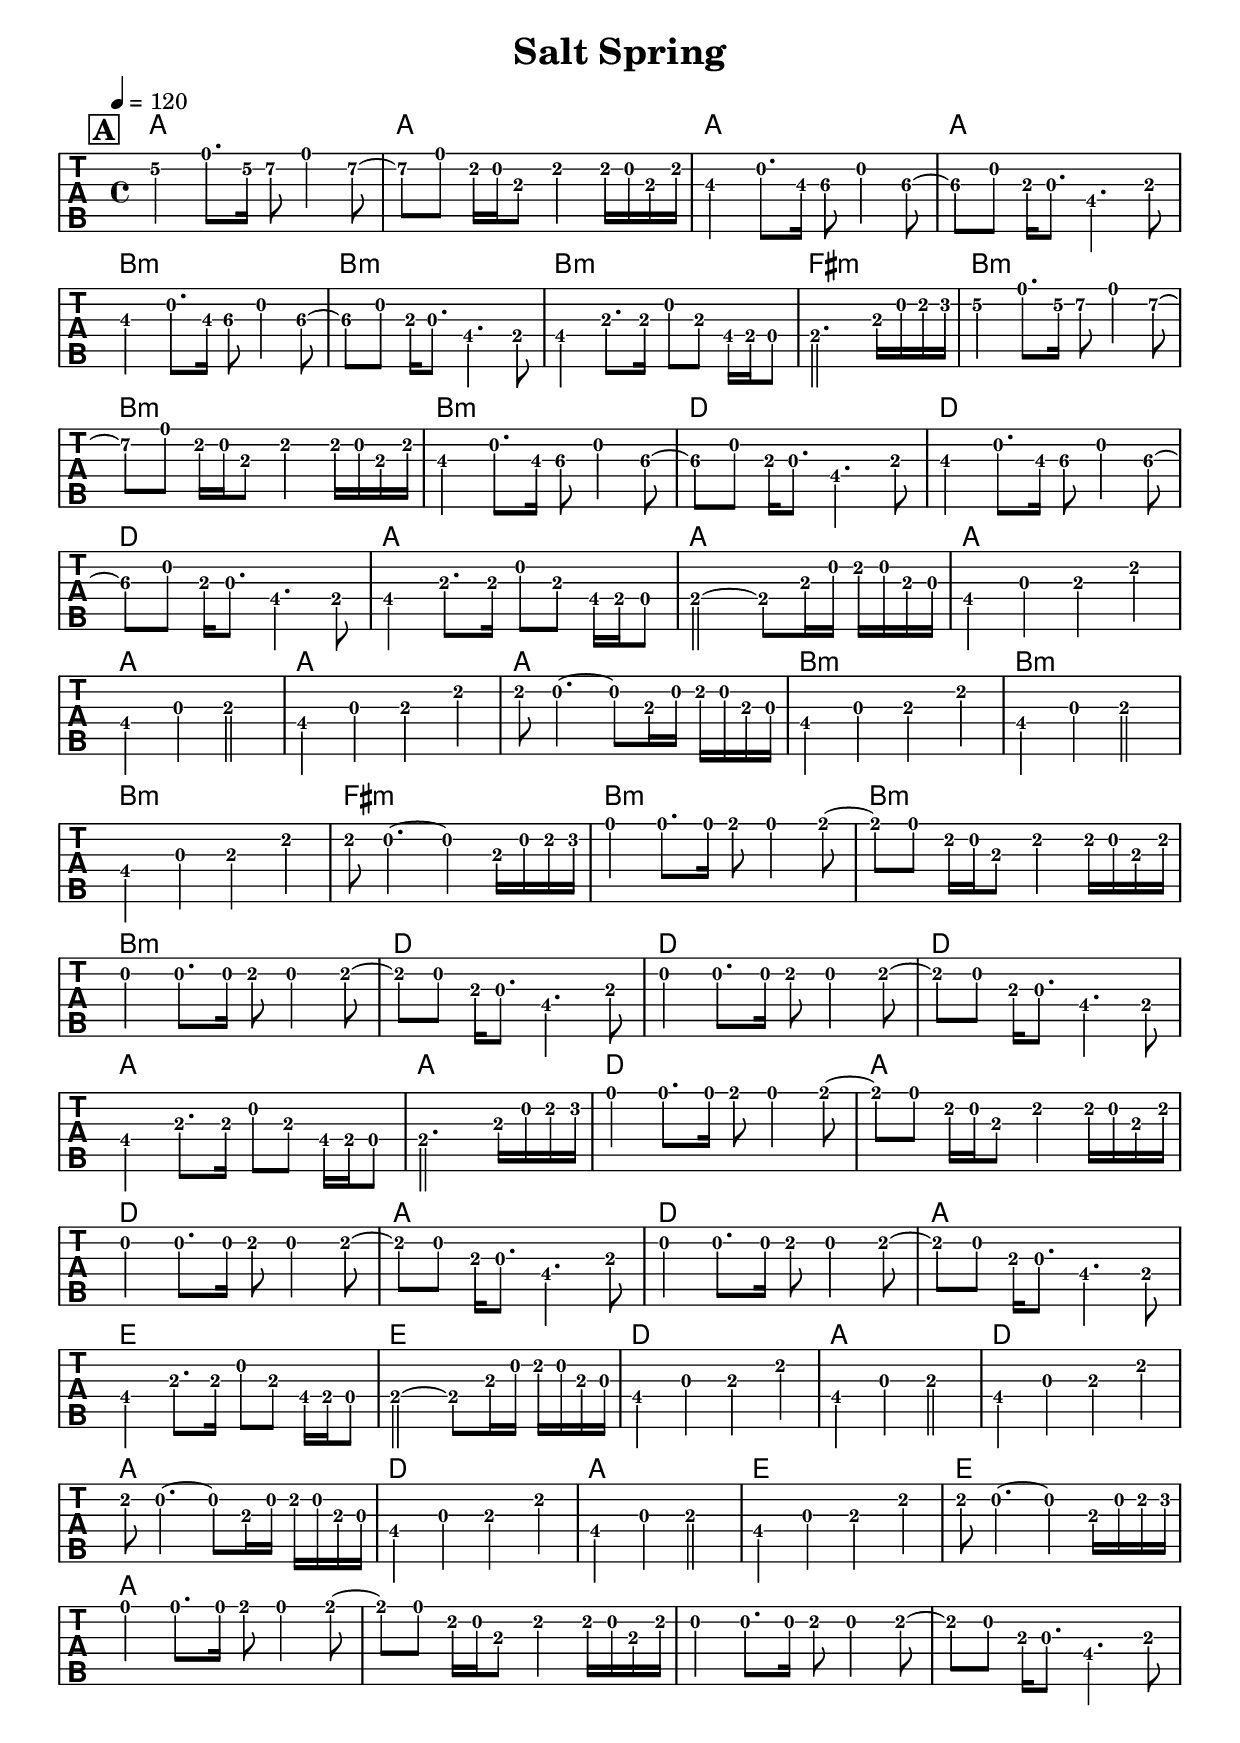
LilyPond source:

%
%
%
\version "2.23.2"
\include "english.ly"
\include "articulate.ly"
\header {
  title = "Salt Spring"
  subtitle = ""
  composer = ""
}

\layout {
  \context {
    \Score
   \omit BarNumber

  }
  indent = 0.0
  \override Voice.StringNumber.stencil = ##f

}
\paper {
  page-count = #1
}

\include "predefined-guitar-fretboards.ly"

chord_music = {
  \time 4/4
  \chordmode  {
    a1 a1 a1 a1 b:m b:m b:m
    fs:m b:m b:m b:m d d d a a a a a a b:m
    b:m b:m fs:m b:m b:m b:m d d d
    a a
    d a d a d a e e
    d a d a d a e e
    a
  }
}

music = {

  \tempo 4 = 120
  \clef moderntab
  \key a \major
  \time 4/4
  \stemDown
  \relative c' {
    \override Score.RehearsalMark.stencil =
    #(make-stencil-boxer 0.15 0.3 ly:text-interface::print)
    \mark \default
    \override Beam.concaveness = #10000
    \set TabStaff.minimumFret = #0
    e4\2 e8. e16\2 fs8\2 e4 fs8\2 ~ fs8\2 e8 cs16 b a8 cs4 cs16 b a cs |
    b4\3 b8. b16\3 cs8\3 b4 cs8\3 ~ cs8\3 b a16 g8. fs4. a8 |
    b4\3 b8. b16\3 cs8\3 b4 cs8\3 ~ cs8\3 b a16 g8. fs4. e8 |
    fs4 a8. a16 b8 a8 fs16 e16 d8 | e2. a16 b16 cs16 d16 |
    e4\2 e8. e16\2 fs8\2 e4 fs8\2 ~ fs8\2 e8 cs16 b a8 cs4 cs16 b a cs |
    b4\3 b8. b16\3 cs8\3 b4 cs8\3 ~ cs8\3 b a16 g8. fs4. a8 |
    b4\3 b8. b16\3 cs8\3 b4 cs8\3 ~ cs8\3 b a16 g8. fs4. e8 |
    fs4 a8. a16 b8 a8 fs16 e16 d8 |
    e2 ~ e8 a16 b16 cs16 b16 a16 g16 | fs4 g4 a4 cs4 | fs,4 g4 a2 |
    fs4 g4 a4 cs4 |
    cs8 b4. ~ b8 a16 b16 cs16 b16 a16 g16 | fs4 g4 a4 cs 4 |
    fs,4 g4 a2 |
    fs4 g4 a4 cs4 | cs8 b4. ~ b4 a16 b cs d | e4 e8. e16 fs8 e4 fs8 ~  |
    fs8 e8 cs16 b16 a8 cs4 cs16 b16 a16 cs |
    b4 b8. b16 cs8 b4 cs8 ~ |
    cs 8 b a16 g8. fs4. a8 |
    b4 b8. b16 cs8 b4 cs8 ~ |
    cs 8 b a16 g8. fs4. e8 |

    fs4 a8. a16 b8 a8 fs16 e16 d8 |
    e2. a16 b16 cs16 d16 | e4 e8. e16 fs8 e4 fs8 ~ |
    fs8 e8 cs16 b a8 cs4 cs16 b16 a16 cs |
    b4 b8. b16 cs8 b4 cs8 ~ | cs8 b8 a16 g8. fs4. a8 |
    b4 b8. b16 cs8 b4 cs8 ~ | cs8 b8 a16 g8. fs4. e8 | fs4 a8. a16 b8 a8 fs16 e d8 |
    e2 ~ e8 a16 b16 cs16 b16 a16 g16 |
    fs4 g4 a4 cs4 | fs,4 g4 a2 |
    fs4 g4 a4 cs4 | cs8 b4. ~ b8 a16 b cs b a g |
    fs4 g4 a4 cs4 |
    fs,4 g4 a2 |
    fs4 g4 a4 cs4 |
    cs8 b4. ~ b4 a16 b16 cs16 d16 |
    e4 e8. e16 fs8 e4 fs8 ~  |
    fs8 e8 cs16 b16 a8 cs4 cs16 b16 a16 cs |
    b4 b8. b16 cs8 b4 cs8 ~ |
    cs8 b8 a16 g8. fs4. a8 |
  }
}


<<
  \new ChordNames {
    \chord_music
  }

  \new TabStaff {
    \tabFullNotation
    \music
  }
>>

\score {
  \new Staff \with {midiInstrument = "acoustic guitar (nylon)"}
  \unfoldRepeats \articulate
  \music
  \midi {
    \tempo 4 = 120
  }
}


